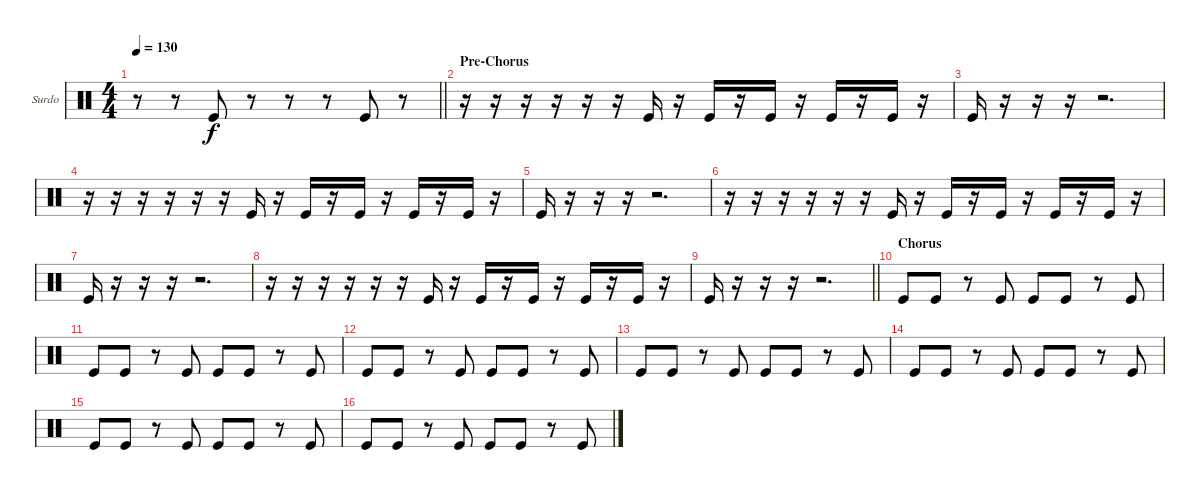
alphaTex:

\bracketExtendMode groupsimilarinstruments
\firstSystemTrackNameOrientation horizontal
\otherSystemsTrackNameOrientation horizontal
\track ("Surdo" "Surdo") {instrument percussion}
\staff {score}
\articulation defaults
\ts (4 4)
\tempo 130
\clef neutral
\barLineRight lightlight
\ks c
r.8{dy f} r.8 "Kick (hit)".8 r.8 r.8 r.8 "Kick (hit)".8 r.8 |
\section ("" "Pre-Chorus")
r.16 r.16 r.16 r.16 r.16 r.16 "Kick (hit)".16 r.16 "Kick (hit)".16 r.16 "Kick (hit)".16 r.16 "Kick (hit)".16 r.16 "Kick (hit)".16 r.16 |
"Kick (hit)".16 r.16 r.16 r.16 r.2{d} |
r.16 r.16 r.16 r.16 r.16 r.16 "Kick (hit)".16 r.16 "Kick (hit)".16 r.16 "Kick (hit)".16 r.16 "Kick (hit)".16 r.16 "Kick (hit)".16 r.16 |
"Kick (hit)".16 r.16 r.16 r.16 r.2{d} |
r.16 r.16 r.16 r.16 r.16 r.16 "Kick (hit)".16 r.16 "Kick (hit)".16 r.16 "Kick (hit)".16 r.16 "Kick (hit)".16 r.16 "Kick (hit)".16 r.16 |
"Kick (hit)".16 r.16 r.16 r.16 r.2{d} |
r.16 r.16 r.16 r.16 r.16 r.16 "Kick (hit)".16 r.16 "Kick (hit)".16 r.16 "Kick (hit)".16 r.16 "Kick (hit)".16 r.16 "Kick (hit)".16 r.16 |
\barLineRight lightlight "Kick (hit)".16
r.16 r.16 r.16 r.2{d} |
\section ("" "Chorus")
"Kick (hit)".8 "Kick (hit)".8 r.8 "Kick (hit)".8 "Kick (hit)".8 "Kick (hit)".8 r.8 "Kick (hit)".8 |
"Kick (hit)".8 "Kick (hit)".8 r.8 "Kick (hit)".8 "Kick (hit)".8 "Kick (hit)".8 r.8 "Kick (hit)".8 |
"Kick (hit)".8 "Kick (hit)".8 r.8 "Kick (hit)".8 "Kick (hit)".8 "Kick (hit)".8 r.8 "Kick (hit)".8 |
"Kick (hit)".8 "Kick (hit)".8 r.8 "Kick (hit)".8 "Kick (hit)".8 "Kick (hit)".8 r.8 "Kick (hit)".8 |
"Kick (hit)".8 "Kick (hit)".8 r.8 "Kick (hit)".8 "Kick (hit)".8 "Kick (hit)".8 r.8 "Kick (hit)".8 |
"Kick (hit)".8 "Kick (hit)".8 r.8 "Kick (hit)".8 "Kick (hit)".8 "Kick (hit)".8 r.8 "Kick (hit)".8 |
"Kick (hit)".8 "Kick (hit)".8 r.8 "Kick (hit)".8 "Kick (hit)".8 "Kick (hit)".8 r.8 "Kick (hit)".8
